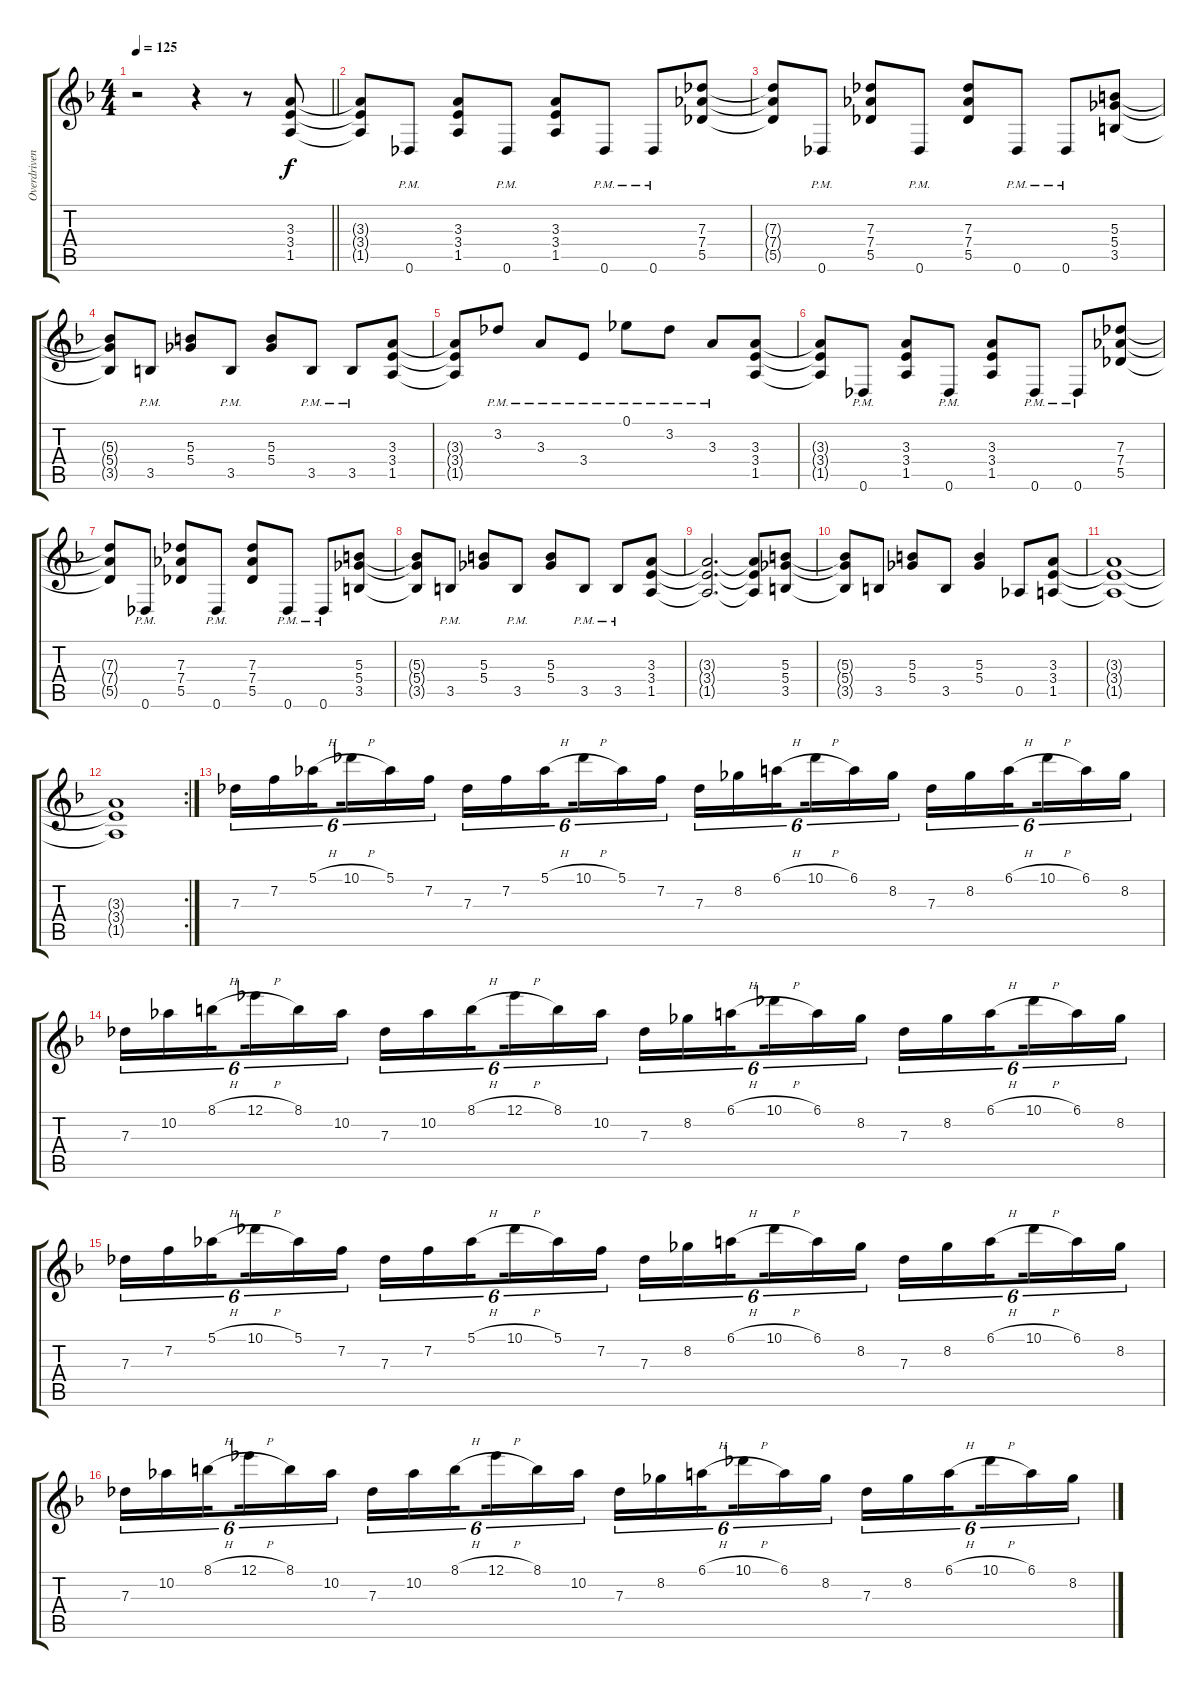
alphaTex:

\track ("Overdriven" "Overdriven") {instrument overdrivenguitar}
\staff {score tabs}
\tuning (Eb4 Bb3 Gb3 Db3 Ab2 Db2) {hide}
\ts (4 4)
\tempo 125
\clef g2
\barLineRight lightlight
\ks f
r.2{dy f} r.4 r.8 (3.3 3.4 1.5).8 |
\section ("" " ")
(3.3{t} 3.4{t} 1.5{t}).8 0.6{pm}.8 (3.3 3.4 1.5).8 0.6{pm}.8 (3.3 3.4 1.5).8 0.6{pm}.8 0.6{pm}.8 (7.3 7.4 5.5).8 |
(7.3{t} 7.4{t} 5.5{t}).8 0.6{pm}.8 (7.3 7.4 5.5).8 0.6{pm}.8 (7.3 7.4 5.5).8 0.6{pm}.8 0.6{pm}.8 (5.3 5.4 3.5).8 |
(5.3{t} 5.4{t} 3.5{t}).8 3.5{pm}.8 (5.3 5.4).8 3.5{pm}.8 (5.3 5.4).8 3.5{pm}.8 3.5{pm}.8 (3.3 3.4 1.5).8 |
(3.3{t} 3.4{t} 1.5{t}).8 3.2{pm}.8 3.3{pm}.8 3.4{pm}.8 0.1{pm}.8 3.2{pm}.8 3.3{pm}.8 (3.3 3.4 1.5).8 |
(3.3{t} 3.4{t} 1.5{t}).8 0.6{pm}.8 (3.3 3.4 1.5).8 0.6{pm}.8 (3.3 3.4 1.5).8 0.6{pm}.8 0.6{pm}.8 (7.3 7.4 5.5).8 |
(7.3{t} 7.4{t} 5.5{t}).8 0.6{pm}.8 (7.3 7.4 5.5).8 0.6{pm}.8 (7.3 7.4 5.5).8 0.6{pm}.8 0.6{pm}.8 (5.3 5.4 3.5).8 |
(5.3{t} 5.4{t} 3.5{t}).8 3.5{pm}.8 (5.3 5.4).8 3.5{pm}.8 (5.3 5.4).8 3.5{pm}.8 3.5{pm}.8 (3.3 3.4 1.5).8 |
(3.3{t} 3.4{t} 1.5{t}).2{d} (3.3{t} 3.4{t} 1.5{t}).8 (5.3 5.4 3.5).8 |
(5.3{t} 5.4{t} 3.5{t}).8 3.5.8 (5.3 5.4).8 3.5.8 (5.3 5.4).4 0.5.8 (3.3 3.4 1.5).8 |
(3.3{t} 3.4{t} 1.5{t}).1 |
\rc 2
(3.3{t} 3.4{t} 1.5{t}).1 |
7.3.16{tu (6 4)} 7.2.16{tu (6 4)} 5.1{h}.16{tu (6 4) beam splitsecondary} 10.1{h}.16{tu (6 4)} 5.1.16{tu (6 4)} 7.2.16{tu (6 4)} 7.3.16{tu (6 4)} 7.2.16{tu (6 4)} 5.1{h}.16{tu (6 4) beam splitsecondary} 10.1{h}.16{tu (6 4)} 5.1.16{tu (6 4)} 7.2.16{tu (6 4)} 7.3.16{tu (6 4)} 8.2.16{tu (6 4)} 6.1{h}.16{tu (6 4) beam splitsecondary} 10.1{h}.16{tu (6 4)} 6.1.16{tu (6 4)} 8.2.16{tu (6 4)} 7.3.16{tu (6 4)} 8.2.16{tu (6 4)} 6.1{h}.16{tu (6 4) beam splitsecondary} 10.1{h}.16{tu (6 4)} 6.1.16{tu (6 4)} 8.2.16{tu (6 4)} |
7.3.16{tu (6 4)} 10.2.16{tu (6 4)} 8.1{h}.16{tu (6 4) beam splitsecondary} 12.1{h}.16{tu (6 4)} 8.1.16{tu (6 4)} 10.2.16{tu (6 4)} 7.3.16{tu (6 4)} 10.2.16{tu (6 4)} 8.1{h}.16{tu (6 4) beam splitsecondary} 12.1{h}.16{tu (6 4)} 8.1.16{tu (6 4)} 10.2.16{tu (6 4)} 7.3.16{tu (6 4)} 8.2.16{tu (6 4)} 6.1{h}.16{tu (6 4) beam splitsecondary} 10.1{h}.16{tu (6 4)} 6.1.16{tu (6 4)} 8.2.16{tu (6 4)} 7.3.16{tu (6 4)} 8.2.16{tu (6 4)} 6.1{h}.16{tu (6 4) beam splitsecondary} 10.1{h}.16{tu (6 4)} 6.1.16{tu (6 4)} 8.2.16{tu (6 4)} |
7.3.16{tu (6 4)} 7.2.16{tu (6 4)} 5.1{h}.16{tu (6 4) beam splitsecondary} 10.1{h}.16{tu (6 4)} 5.1.16{tu (6 4)} 7.2.16{tu (6 4)} 7.3.16{tu (6 4)} 7.2.16{tu (6 4)} 5.1{h}.16{tu (6 4) beam splitsecondary} 10.1{h}.16{tu (6 4)} 5.1.16{tu (6 4)} 7.2.16{tu (6 4)} 7.3.16{tu (6 4)} 8.2.16{tu (6 4)} 6.1{h}.16{tu (6 4) beam splitsecondary} 10.1{h}.16{tu (6 4)} 6.1.16{tu (6 4)} 8.2.16{tu (6 4)} 7.3.16{tu (6 4)} 8.2.16{tu (6 4)} 6.1{h}.16{tu (6 4) beam splitsecondary} 10.1{h}.16{tu (6 4)} 6.1.16{tu (6 4)} 8.2.16{tu (6 4)} |
7.3.16{tu (6 4)} 10.2.16{tu (6 4)} 8.1{h}.16{tu (6 4) beam splitsecondary} 12.1{h}.16{tu (6 4)} 8.1.16{tu (6 4)} 10.2.16{tu (6 4)} 7.3.16{tu (6 4)} 10.2.16{tu (6 4)} 8.1{h}.16{tu (6 4) beam splitsecondary} 12.1{h}.16{tu (6 4)} 8.1.16{tu (6 4)} 10.2.16{tu (6 4)} 7.3.16{tu (6 4)} 8.2.16{tu (6 4)} 6.1{h}.16{tu (6 4) beam splitsecondary} 10.1{h}.16{tu (6 4)} 6.1.16{tu (6 4)} 8.2.16{tu (6 4)} 7.3.16{tu (6 4)} 8.2.16{tu (6 4)} 6.1{h}.16{tu (6 4) beam splitsecondary} 10.1{h}.16{tu (6 4)} 6.1.16{tu (6 4)} 8.2.16{tu (6 4)}
